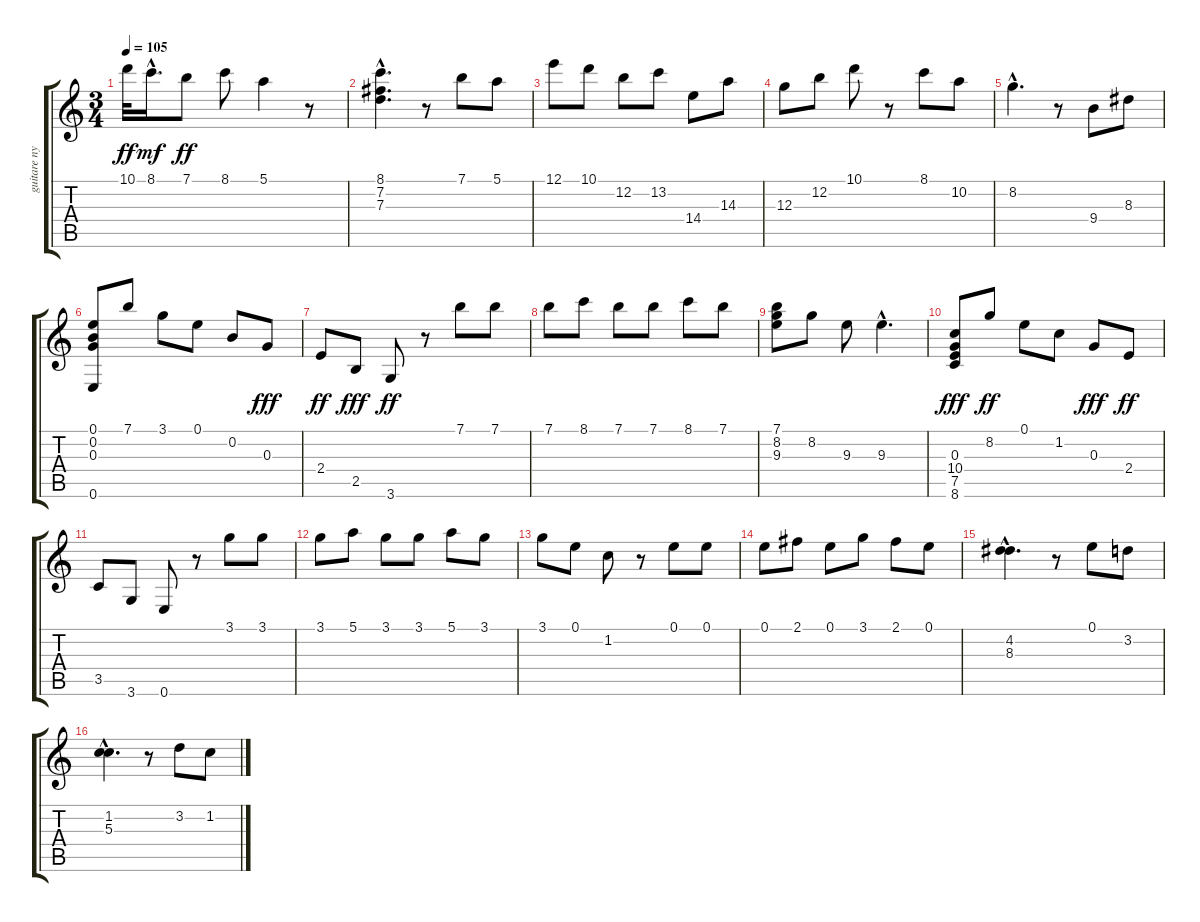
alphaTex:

\track ("guitare nylon" "guitare ny") {instrument acousticguitarnylon}
\staff {score tabs}
\tuning (E4 B3 G3 D3 A2 E2) {hide}
\ts (3 4)
\tempo 105
\clef g2
\ks c
10.1.32{dy ff} 8.1{hac}.16{d dy mf} 7.1.8{dy ff} 8.1.8 5.1.4 r.8 |
(8.1{hac} 7.2{hac} 7.3{hac}).4{d} r.8 7.1.8 5.1.8 |
12.1.8 10.1.8 12.2.8 13.2.8 14.4.8 14.3.8 |
12.3.8 12.2.8 10.1.8 r.8 8.1.8 10.2.8 |
8.2{hac}.4{d} r.8 9.4.8 8.3.8 |
(0.1 0.2 0.3 0.6).8 7.1.8 3.1.8 0.1.8 0.2.8 0.3.8{dy fff} |
2.4.8{dy ff} 2.5.8{dy fff} 3.6.8{dy ff} r.8 7.1.8 7.1.8 |
7.1.8 8.1.8 7.1.8 7.1.8 8.1.8 7.1.8 |
(7.1 8.2 9.3).8 8.2.8 9.3.8 9.3{hac}.4{d} |
(0.3 10.4 7.5 8.6).8{dy fff} 8.2.8{dy ff} 0.1.8 1.2.8 0.3.8{dy fff} 2.4.8{dy ff} |
3.5.8 3.6.8 0.6.8 r.8 3.1.8 3.1.8 |
3.1.8 5.1.8 3.1.8 3.1.8 5.1.8 3.1.8 |
3.1.8 0.1.8 1.2.8 r.8 0.1.8 0.1.8 |
0.1.8 2.1.8 0.1.8 3.1.8 2.1.8 0.1.8 |
(4.2{hac} 8.3{hac}).4{d} r.8 0.1.8 3.2.8 |
(1.2{hac} 5.3{hac}).4{d} r.8 3.2.8 1.2.8
